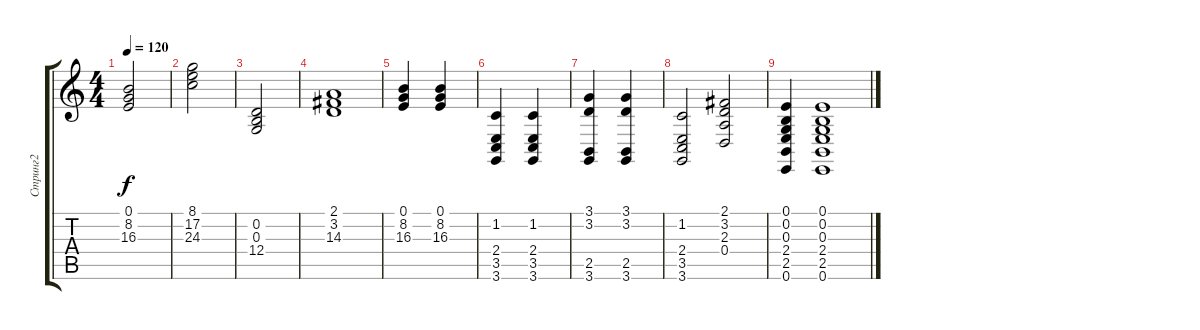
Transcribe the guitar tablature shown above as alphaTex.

\track ("Стринг2" "Стринг2") {instrument breathnoise}
\staff {score tabs}
\tuning (E4 B3 G3 D3 A2 E2) {hide}
\ts (4 4)
\tempo 120
\clef g2
\ks c
(0.1 8.2 16.3).2{dy f} |
(8.1 17.2 24.3).2 |
(0.2 0.3 12.4).2 |
(2.1 3.2 14.3).1 |
(0.1 8.2 16.3).4 (0.1 8.2 16.3).4 |
(1.2 2.4 3.5 3.6).4 (1.2 2.4 3.5 3.6).4 |
(3.1 3.2 2.5 3.6).4 (3.1 3.2 2.5 3.6).4 |
(1.2 2.4 3.5 3.6).2 (2.1 3.2 2.3 0.4).2 |
(0.1 0.2 0.3 2.4 2.5 0.6).4 (0.1 0.2 0.3 2.4 2.5 0.6).1
